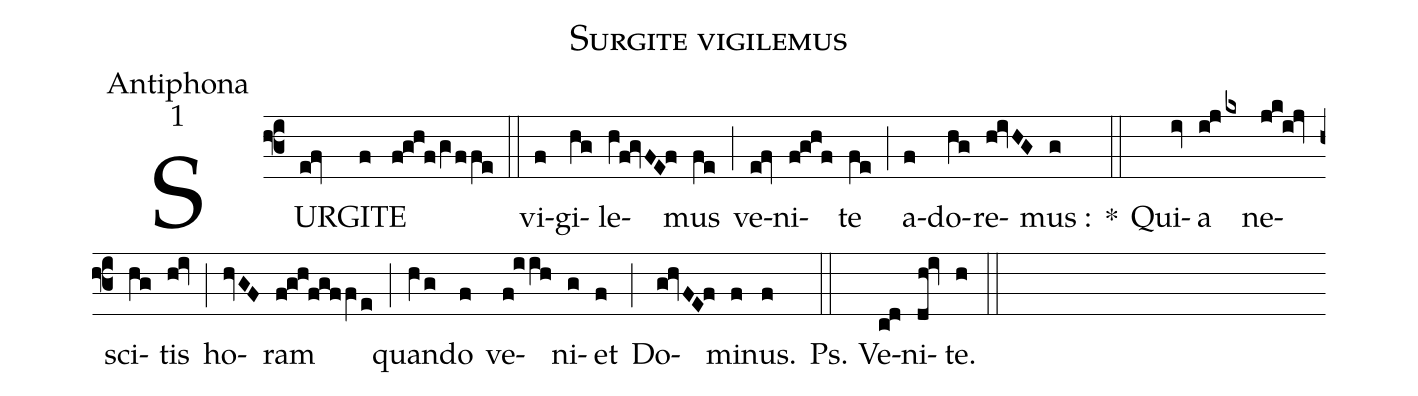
name:Surgite vigilemus;
office-part:Antiphona;
mode:1;
%%
(f3)SUR(e!fv)GI(f)TE(f!g!h!f/gVf/fV!e) (::) vi(f)gi(hV!g)le(hV!f!gvFE!f)mus(fV!e) (;) ve(e!fv)ni(f!g!h!f)te(fV!e) (;) a-(f)do(hV!g)re(h!ivHG)mus :(g) *(::) Qui(iv)a(i!j/kx) ne(j!k!i!jv)sci(hV!g)tis(h!iv) (;) ho(hvGF)ram(f!g!h!f!g!f/fVe) (;) quan(hVg)do(f) ve(f!i/iV!h)ni(g)et(f) (;) Do(g!hvFE!f)mi(f)nus.(f) (::)Ps. Ve(c!d)ni(dh!iv)te.(h) (::)
